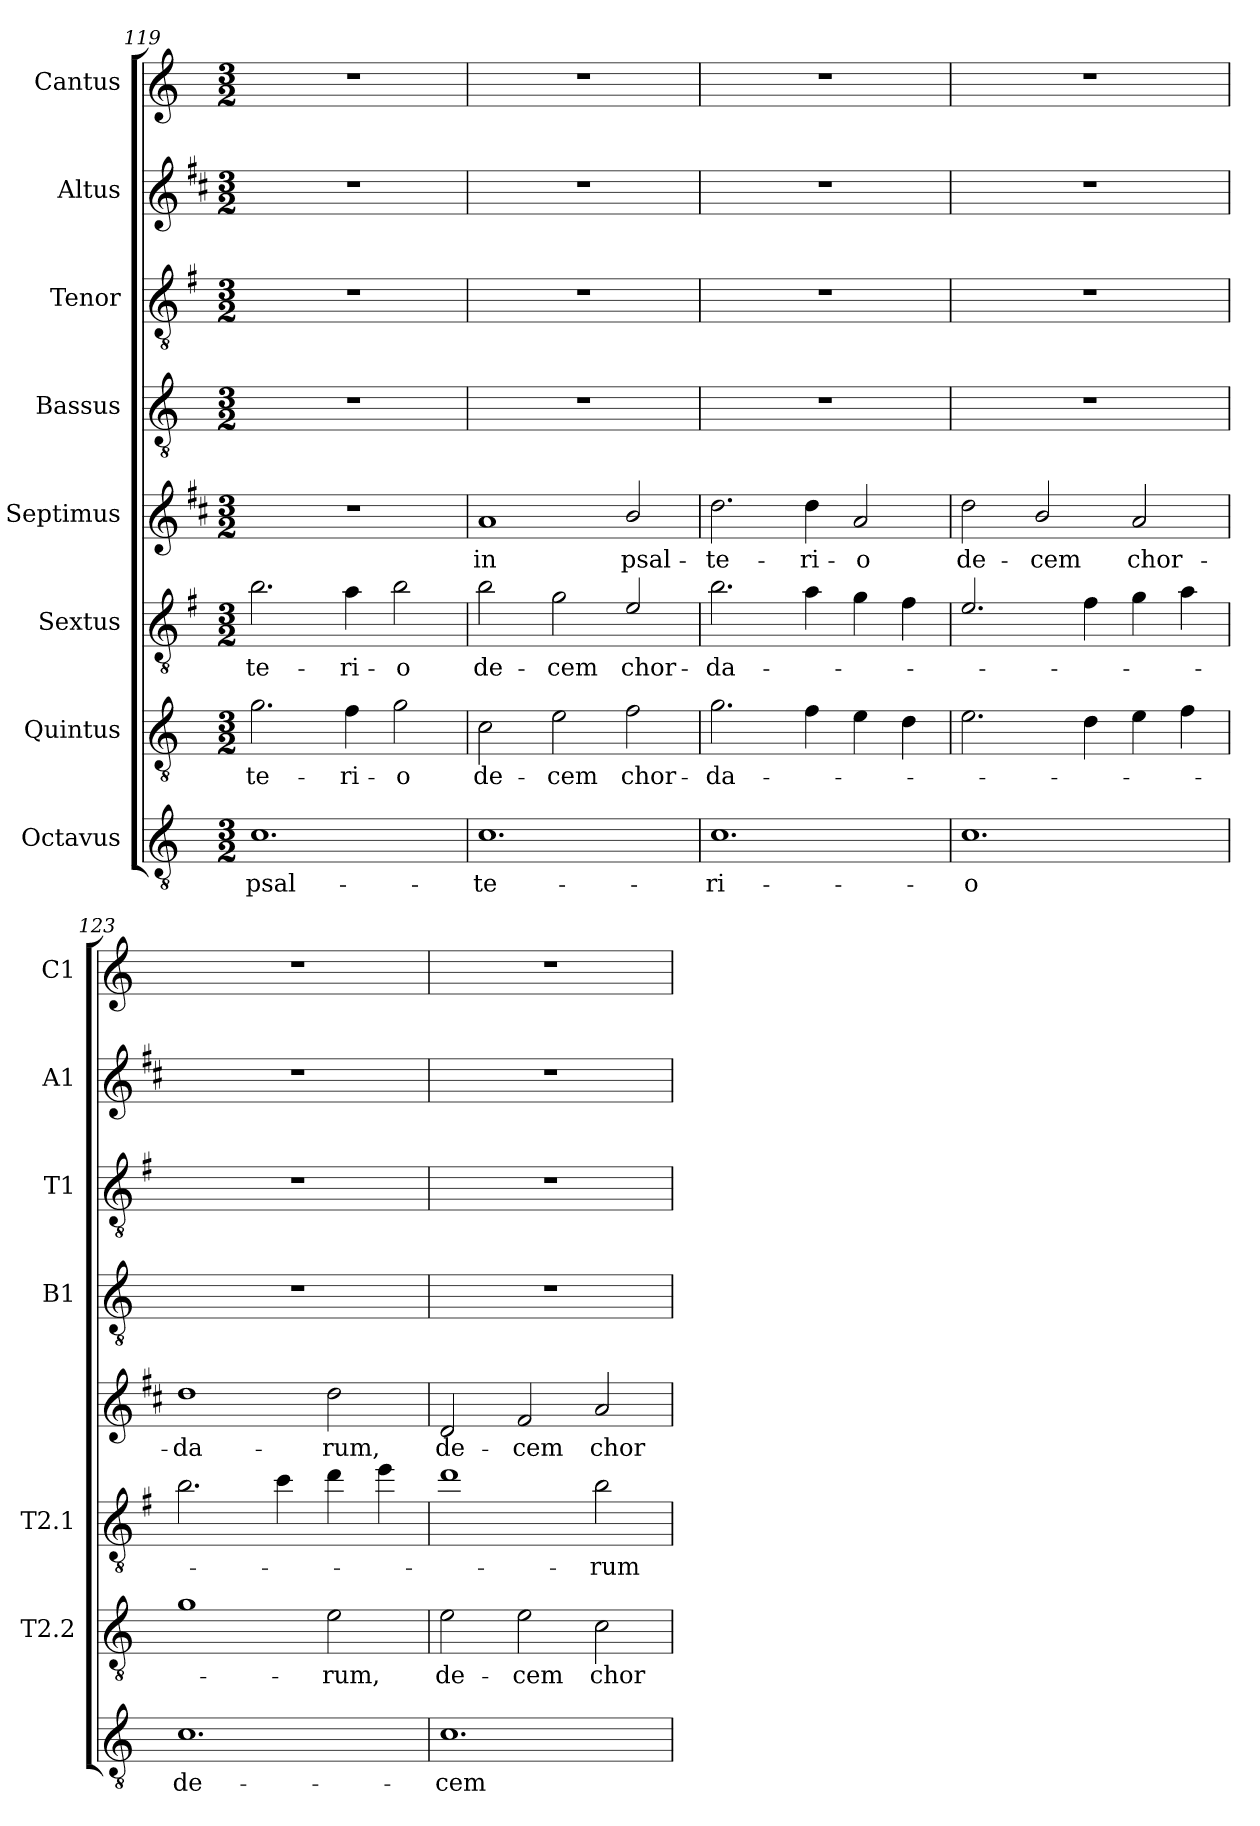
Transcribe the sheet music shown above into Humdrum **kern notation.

**kern	**text	**kern	**text	**kern	**text	**kern	**text	**kern	**kern	**kern	**kern
*part8	*part8	*part7	*part7	*part6	*part6	*part5	*part5	*part4	*part3	*part2	*part1
*staff8	*staff8	*staff7	*staff7	*staff6	*staff6	*staff5	*staff5	*staff4	*staff3	*staff2	*staff1
*I"Octavus	*	*I"Quintus	*	*I"Sextus	*	*I"Septimus	*	*I"Bassus	*I"Tenor	*I"Altus	*I"Cantus
*	*	*I'T2.2	*	*I'T2.1	*	*	*	*I'B1	*I'T1	*I'A1	*I'C1
*clefGv2	*	*clefGv2	*	*clefGv2	*	*clefG2	*	*clefGv2	*clefGv2	*clefG2	*clefG2
*	*	*	*	*ITrd4c7	*	*ITrd1c2	*	*	*ITrd4c7	*ITrd1c2	*
*k[]	*	*k[]	*	*k[]	*	*k[]	*	*k[]	*k[]	*k[]	*k[]
*C:	*	*C:	*	*C:	*	*C:	*	*C:	*C:	*C:	*C:
*M3/2	*	*M3/2	*	*M3/2	*	*M3/2	*	*M3/2	*M3/2	*M3/2	*M3/2
=119	=119	=119	=119	=119	=119	=119	=119	=119	=119	=119	=119
!	!LO:LY:b	!	!LO:LY:b	!	!LO:LY:b	!	!	!	!	!	!
1.c	psal-	2.g\	-te-	2.e\	-te-	1.r	.	1.r	1.r	1.r	1.r
!	!	!	!LO:LY:b	!	!LO:LY:b	!	!	!	!	!	!
.	.	4f\	-ri-	4d\	-ri-	.	.	.	.	.	.
!	!	!	!LO:LY:b	!	!LO:LY:b	!	!	!	!	!	!
.	.	2g\	-o	2e\	-o	.	.	.	.	.	.
!!LO:LB:g=z
=120	=120	=120	=120	=120	=120	=120	=120	=120	=120	=120	=120
!	!LO:LY:b	!	!LO:LY:b	!	!LO:LY:b	!	!LO:LY:b	!	!	!	!
1.c	-te-	2c\	de-	2e\	de-	1g	in	1.r	1.r	1.r	1.r
!	!	!	!LO:LY:b	!	!LO:LY:b	!	!	!	!	!	!
.	.	2e\	-cem	2c\	-cem	.	.	.	.	.	.
!	!	!	!LO:LY:b	!	!LO:LY:b	!	!LO:LY:b	!	!	!	!
.	.	2f\	chor-	2A/	chor-	2a/	psal-	.	.	.	.
=121	=121	=121	=121	=121	=121	=121	=121	=121	=121	=121	=121
!	!LO:LY:b	!	!LO:LY:b	!	!LO:LY:b	!	!LO:LY:b	!	!	!	!
1.c	-ri-	2.g\	-da-	2.e\	-da-	2.cc\	-te-	1.r	1.r	1.r	1.r
!	!	!	!	!	!	!	!LO:LY:b	!	!	!	!
.	.	4f\	.	4d\	.	4cc\	-ri-	.	.	.	.
!	!	!	!	!	!	!	!LO:LY:b	!	!	!	!
.	.	4e\	.	4c\	.	2g/	-o	.	.	.	.
.	.	4d\	.	4B\	.	.	.	.	.	.	.
=122	=122	=122	=122	=122	=122	=122	=122	=122	=122	=122	=122
!	!LO:LY:b	!	!	!	!	!	!LO:LY:b	!	!	!	!
1.c	-o	2.e\	.	2.A/	.	2cc\	de-	1.r	1.r	1.r	1.r
!	!	!	!	!	!	!	!LO:LY:b	!	!	!	!
.	.	.	.	.	.	2a/	-cem	.	.	.	.
.	.	4d\	.	4B\	.	.	.	.	.	.	.
!	!	!	!	!	!	!	!LO:LY:b	!	!	!	!
.	.	4e\	.	4c\	.	2g/	chor-	.	.	.	.
.	.	4f\	.	4d\	.	.	.	.	.	.	.
=123	=123	=123	=123	=123	=123	=123	=123	=123	=123	=123	=123
!	!LO:LY:b	!	!	!	!	!	!LO:LY:b	!	!	!	!
1.c	de-	1g	.	2.e\	.	1cc	-da-	1.r	1.r	1.r	1.r
.	.	.	.	4f\	.	.	.	.	.	.	.
!	!	!	!LO:LY:b	!	!	!	!LO:LY:b	!	!	!	!
.	.	2e\	-rum,	4g\	.	2cc\	-rum,	.	.	.	.
.	.	.	.	4a\	.	.	.	.	.	.	.
=124	=124	=124	=124	=124	=124	=124	=124	=124	=124	=124	=124
!	!LO:LY:b	!	!LO:LY:b	!	!	!	!LO:LY:b	!	!	!	!
1.c	-cem	2e\	de-	1g	.	2c/	de-	1.r	1.r	1.r	1.r
!	!	!	!LO:LY:b	!	!	!	!LO:LY:b	!	!	!	!
.	.	2e\	-cem	.	.	2e/	-cem	.	.	.	.
!	!	!	!LO:LY:b	!	!LO:LY:b	!	!LO:LY:b	!	!	!	!
.	.	2c\	chor-	2e\	-rum	2g/	chor-	.	.	.	.
=	=	=	=	=	=	=	=	=	=	=	=
*-	*-	*-	*-	*-	*-	*-	*-	*-	*-	*-	*-
